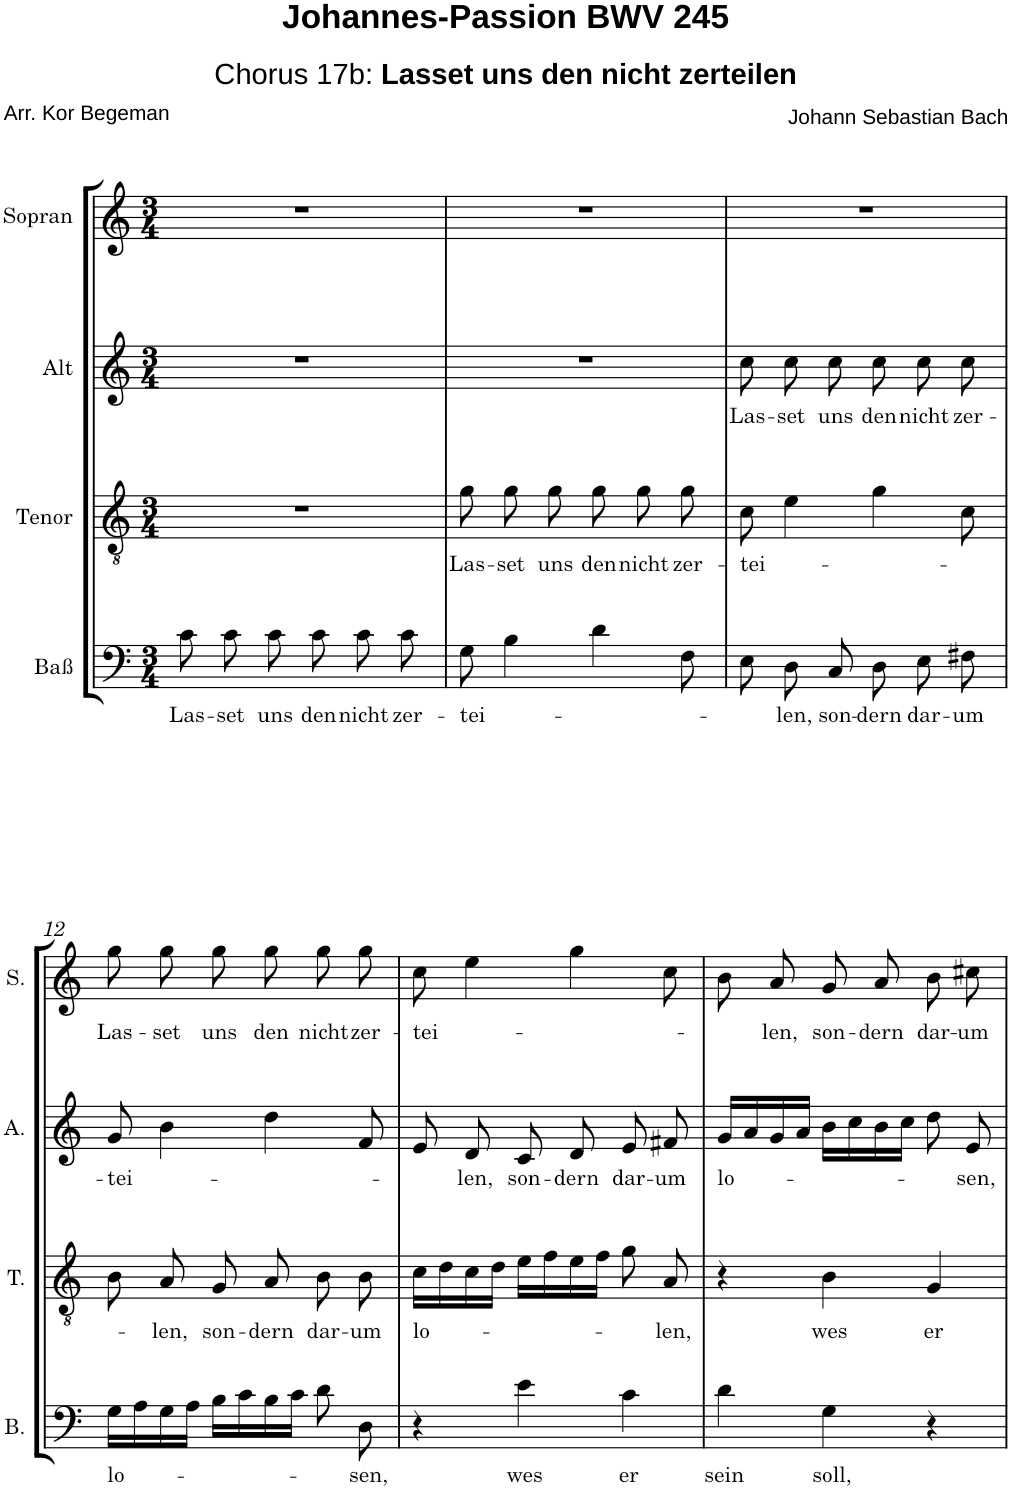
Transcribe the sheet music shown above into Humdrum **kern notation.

**kern	**text	**kern	**text	**kern	**text	**kern	**text
*part4	*part4	*part3	*part3	*part2	*part2	*part1	*part1
*staff4	*staff4	*staff3	*staff3	*staff2	*staff2	*staff1	*staff1
*I"Baß	*	*I"Tenor	*	*I"Alt	*	*I"Sopran	*
*I'B.	*	*I'T.	*	*I'A.	*	*I'S.	*
*clefF4	*	*clefGv2	*	*clefG2	*	*clefG2	*
*k[]	*	*k[]	*	*k[]	*	*k[]	*
*M3/4	*	*M3/4	*	*M3/4	*	*M3/4	*
=9	=9	=9	=9	=9	=9	=9	=9
!	!LO:LY:b	!	!	!	!	!	!
8c\	Las-	2.r	.	2.r	.	2.r	.
!	!LO:LY:b	!	!	!	!	!	!
8c\	-set	.	.	.	.	.	.
!	!LO:LY:b	!	!	!	!	!	!
8c\	uns	.	.	.	.	.	.
!	!LO:LY:b	!	!	!	!	!	!
8c\	den	.	.	.	.	.	.
!	!LO:LY:b	!	!	!	!	!	!
8c\	nicht	.	.	.	.	.	.
!	!LO:LY:b	!	!	!	!	!	!
8c\	zer-	.	.	.	.	.	.
=10	=10	=10	=10	=10	=10	=10	=10
!	!LO:LY:b	!	!LO:LY:b	!	!	!	!
8G\	-tei-	8g\	Las-	2.r	.	2.r	.
!	!	!	!LO:LY:b	!	!	!	!
4B\	.	8g\	-set	.	.	.	.
!	!	!	!LO:LY:b	!	!	!	!
.	.	8g\	uns	.	.	.	.
!	!	!	!LO:LY:b	!	!	!	!
4d\	.	8g\	den	.	.	.	.
!	!	!	!LO:LY:b	!	!	!	!
.	.	8g\	nicht	.	.	.	.
!	!	!	!LO:LY:b	!	!	!	!
8F\	.	8g\	zer-	.	.	.	.
=11	=11	=11	=11	=11	=11	=11	=11
!	!	!	!LO:LY:b	!	!LO:LY:b	!	!
8E\	.	8c\	-tei-	8cc\	Las-	2.r	.
!	!LO:LY:b	!	!	!	!LO:LY:b	!	!
8D\	-len,	4e\	.	8cc\	-set	.	.
!	!LO:LY:b	!	!	!	!LO:LY:b	!	!
8C/	son-	.	.	8cc\	uns	.	.
!	!LO:LY:b	!	!	!	!LO:LY:b	!	!
8D\	-dern	4g\	.	8cc\	den	.	.
!	!LO:LY:b	!	!	!	!LO:LY:b	!	!
8E\	dar-	.	.	8cc\	nicht	.	.
!	!LO:LY:b	!	!	!	!LO:LY:b	!	!
8F#X\	-um	8c\	.	8cc\	zer-	.	.
!!LO:LB:g=z
=12	=12	=12	=12	=12	=12	=12	=12
!	!LO:LY:b	!	!	!	!LO:LY:b	!	!LO:LY:b
16G\LL	lo-	8B\	.	8g/	-tei-	8gg\L	Las-
16A\	.	.	.	.	.	.	.
!	!	!	!LO:LY:b	!	!	!	!LO:LY:b
16G\	.	8A/	-len,	4b\	.	8gg\J	-set
16A\JJ	.	.	.	.	.	.	.
!	!	!	!LO:LY:b	!	!	!	!LO:LY:b
16B\LL	.	8G/	son-	.	.	8gg\L	uns
16c\	.	.	.	.	.	.	.
!	!	!	!LO:LY:b	!	!	!	!LO:LY:b
16B\	.	8A/	-dern	4dd\	.	8gg\J	den
16c\JJ	.	.	.	.	.	.	.
!	!	!	!LO:LY:b	!	!	!	!LO:LY:b
8d\	.	8B\	dar-	.	.	8gg\L	nicht
!	!LO:LY:b	!	!LO:LY:b	!	!	!	!LO:LY:b
8D\	-sen,	8B\	-um	8f/	.	8gg\J	zer-
=13	=13	=13	=13	=13	=13	=13	=13
!	!	!	!LO:LY:b	!	!	!	!LO:LY:b
4r	.	16c\LL	lo-	8e/	.	8cc\	-tei-
.	.	16d\	.	.	.	.	.
!	!	!	!	!	!LO:LY:b	!	!
.	.	16c\	.	8d/	-len,	4ee\	.
.	.	16d\JJ	.	.	.	.	.
!	!LO:LY:b	!	!	!	!LO:LY:b	!	!
4e\	wes	16e\LL	.	8c/	son-	.	.
.	.	16f\	.	.	.	.	.
!	!	!	!	!	!LO:LY:b	!	!
.	.	16e\	.	8d/	-dern	4gg\	.
.	.	16f\JJ	.	.	.	.	.
!	!LO:LY:b	!	!	!	!LO:LY:b	!	!
4c\	er	8g\	.	8e/	dar-	.	.
!	!	!	!LO:LY:b	!	!LO:LY:b	!	!
.	.	8A/	-len,	8f#X/	-um	8cc\	.
=14	=14	=14	=14	=14	=14	=14	=14
!	!LO:LY:b	!	!	!	!LO:LY:b	!	!
4d\	sein	4r	.	16g/LL	lo-	8b/L	.
.	.	.	.	16a/	.	.	.
!	!	!	!	!	!	!	!LO:LY:b
.	.	.	.	16g/	.	8a/J	-len,
.	.	.	.	16a/JJ	.	.	.
!	!LO:LY:b	!	!LO:LY:b	!	!	!	!LO:LY:b
4G\	soll,	4B\	wes	16b\LL	.	8g/L	son-
.	.	.	.	16cc\	.	.	.
!	!	!	!	!	!	!	!LO:LY:b
.	.	.	.	16b\	.	8a/J	-dern
.	.	.	.	16cc\JJ	.	.	.
!	!	!	!LO:LY:b	!	!	!	!LO:LY:b
4r	.	4G/	er	8dd\	.	8b\L	dar-
!	!	!	!	!	!LO:LY:b	!	!LO:LY:b
.	.	.	.	8e/	-sen,	8cc#X\J	-um
=	=	=	=	=	=	=	=
*-	*-	*-	*-	*-	*-	*-	*-
